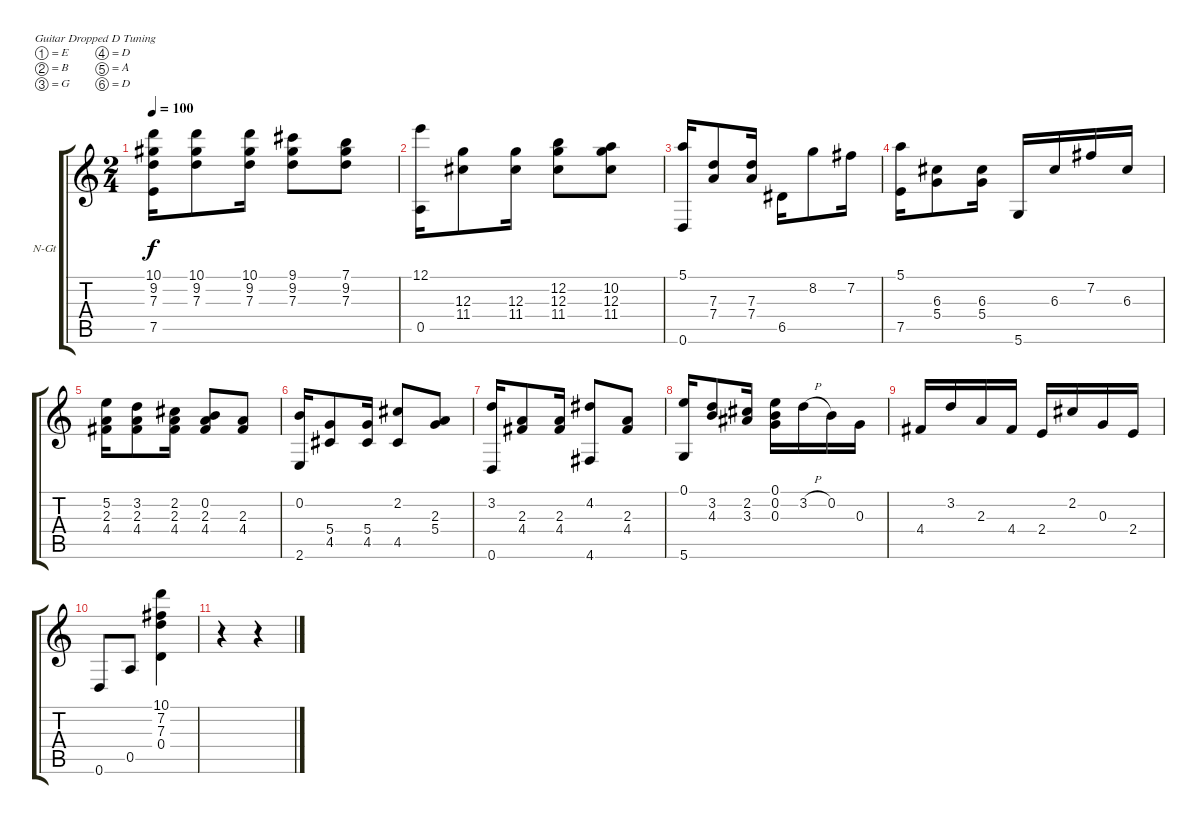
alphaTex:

\bracketExtendMode groupsimilarinstruments
\firstSystemTrackNameOrientation horizontal
\otherSystemsTrackNameOrientation horizontal
\track ("Track 1" "N-Gt") {instrument acousticguitarnylon}
\staff {score tabs}
\tuning (E4 B3 G3 D3 A2 D2)
\ts (2 4)
\tempo 100
\clef g2
\ks c
(10.1 9.2 7.3 7.5).16{dy f} (10.1 9.2 7.3).8 (10.1 9.2 7.3).16 (9.1 9.2 7.3).8 (7.1 9.2 7.3).8 |
(12.1 0.5).16 (12.3 11.4).8 (12.3 11.4).16 (12.2 12.3 11.4).8 (10.2 12.3 11.4).8 |
(5.1 0.6).16 (7.3 7.4).8 (7.3 7.4).16 6.5.16 8.2.8 7.2.16 |
(5.1 7.5).16 (6.3 5.4).8 (6.3 5.4).16 5.6.16 6.3.16 7.2.16 6.3.16 |
(5.2 2.3 4.4).16 (3.2 2.3 4.4).8 (2.2 2.3 4.4).16 (0.2 2.3 4.4).8 (2.3 4.4).8 |
(0.2 2.6).16 (5.4 4.5).8 (5.4 4.5).16 (2.2 4.5).8 (2.3 5.4).8 |
(3.2 0.6).16 (2.3 4.4).8 (2.3 4.4).16 (4.2 4.6).8 (2.3 4.4).8 |
(0.1 5.6).16 (3.2 4.3).8 (2.2 3.3).16 (0.1 0.2 0.3).16 3.2{h}.16 0.2.16 0.3.16 |
4.4.16 3.2.16 2.3.16 4.4.16 2.4.16 2.2.16 0.3.16 2.4.16 |
0.6.8 0.5.8 (10.1 7.2 7.3 0.4).4 |
r.4 r.4
